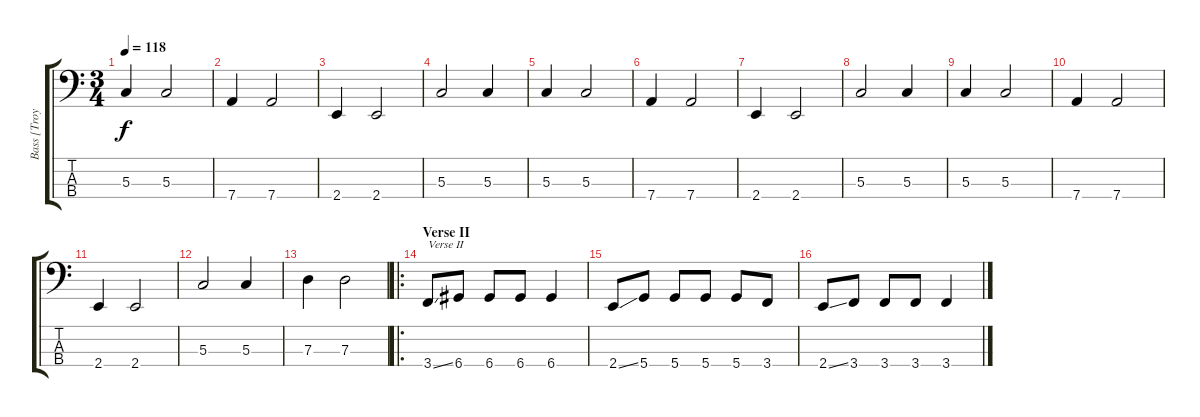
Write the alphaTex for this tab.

\track ("Bass [Troy Sanders]" "Bass [Troy") {instrument electricbasspick}
\staff {score tabs}
\tuning (F2 C2 G1 D1) {hide}
\ts (3 4)
\tempo 118
\clef f4
\ks c
5.3.4{dy f} 5.3.2 |
7.4.4 7.4.2 |
2.4.4 2.4.2 |
5.3.2 5.3.4 |
5.3.4 5.3.2 |
7.4.4 7.4.2 |
2.4.4 2.4.2 |
5.3.2 5.3.4 |
5.3.4 5.3.2 |
7.4.4 7.4.2 |
2.4.4 2.4.2 |
5.3.2 5.3.4 |
7.3.4 7.3.2 |
\ro
\section ("" "Verse II")
3.4{ss}.8{txt "Verse II"} 6.4.8 6.4.8 6.4.8 6.4.4 |
2.4{ss}.8 5.4.8 5.4.8 5.4.8 5.4.8 3.4.8 |
2.4{ss}.8 3.4.8 3.4.8 3.4.8 3.4.4
